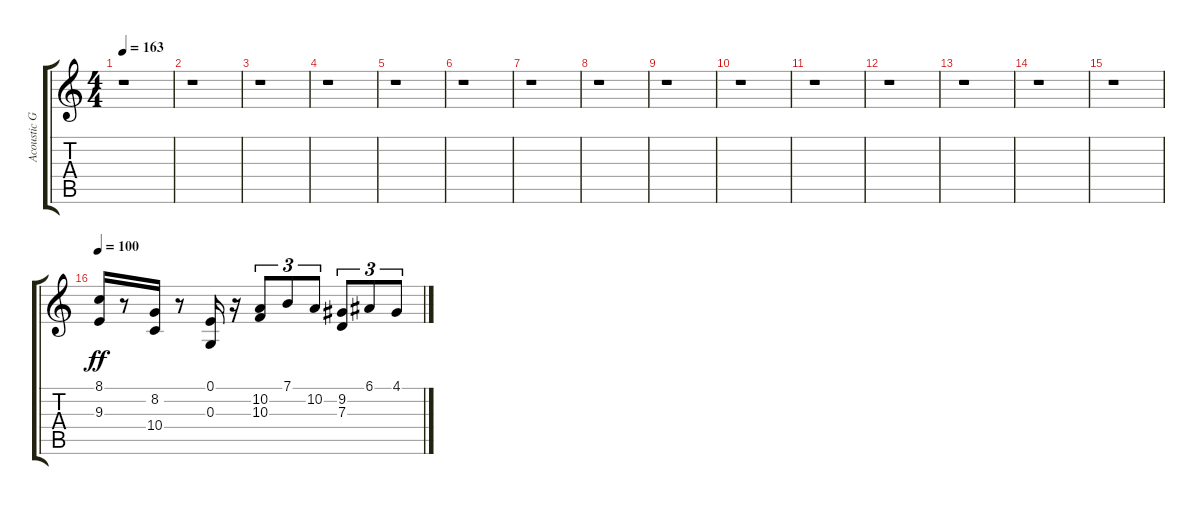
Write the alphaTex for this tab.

\track ("Acoustic Grand Piano" "Acoustic G") {instrument acousticgrandpiano}
\staff {score tabs}
\tuning (E4 B3 G3 D3 A2 E2) {hide}
\ts (4 4)
\tempo 163
\clef g2
\ks c
r.1{dy f} |
r.1 |
r.1 |
r.1 |
r.1 |
r.1 |
r.1 |
r.1 |
r.1 |
r.1 |
r.1 |
r.1 |
r.1 |
r.1 |
r.1 |
\tempo 100
(8.1 9.3).16{dy ff} r.8 (8.2 10.4).16 r.8 (0.1 0.3).16 r.16 (10.2 10.3).8{tu (3 2)} 7.1.8{tu (3 2)} 10.2.8{tu (3 2)} (9.2 7.3).8{tu (3 2)} 6.1.8{tu (3 2)} 4.1.8{tu (3 2)}
